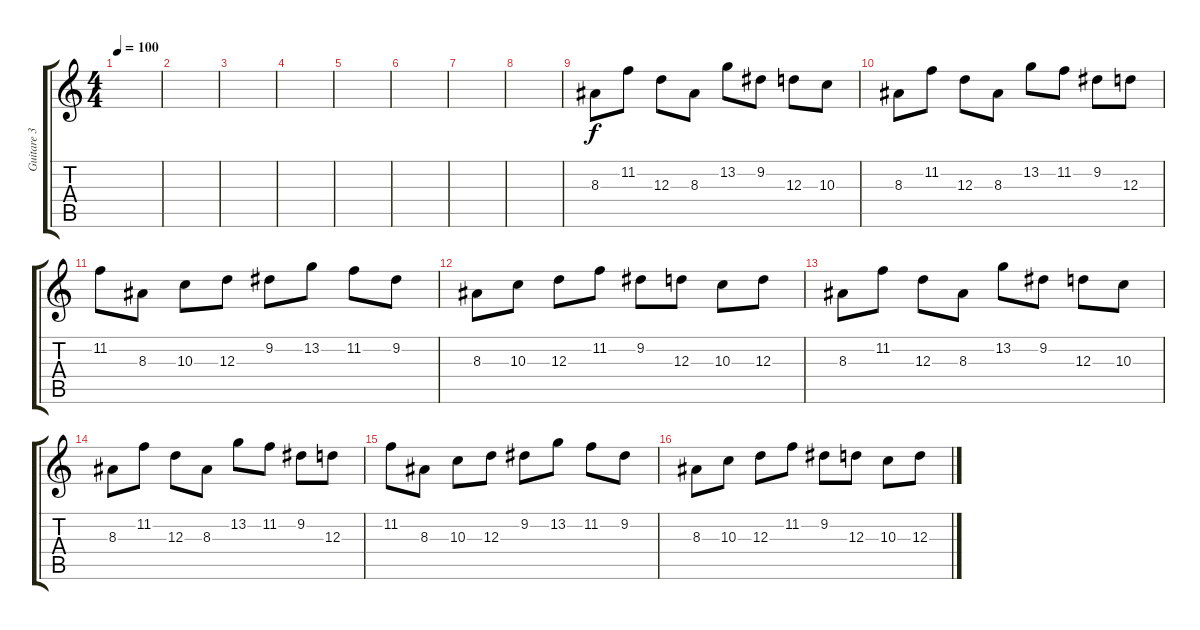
\track ("Guitare 3" "Guitare 3") {instrument distortionguitar}
\staff {score tabs}
\tuning (B3 Gb3 D3 A2 E2 B1) {hide}
\ts (4 4)
\tempo 100
\clef g2
\ks c
|
|
|
|
|
|
|
|
8.3.8 11.2.8 12.3.8 8.3.8 13.2.8 9.2.8 12.3.8 10.3.8 |
8.3.8 11.2.8 12.3.8 8.3.8 13.2.8 11.2.8 9.2.8 12.3.8 |
11.2.8 8.3.8 10.3.8 12.3.8 9.2.8 13.2.8 11.2.8 9.2.8 |
8.3.8 10.3.8 12.3.8 11.2.8 9.2.8 12.3.8 10.3.8 12.3.8 |
8.3.8 11.2.8 12.3.8 8.3.8 13.2.8 9.2.8 12.3.8 10.3.8 |
8.3.8 11.2.8 12.3.8 8.3.8 13.2.8 11.2.8 9.2.8 12.3.8 |
11.2.8 8.3.8 10.3.8 12.3.8 9.2.8 13.2.8 11.2.8 9.2.8 |
8.3.8 10.3.8 12.3.8 11.2.8 9.2.8 12.3.8 10.3.8 12.3.8
